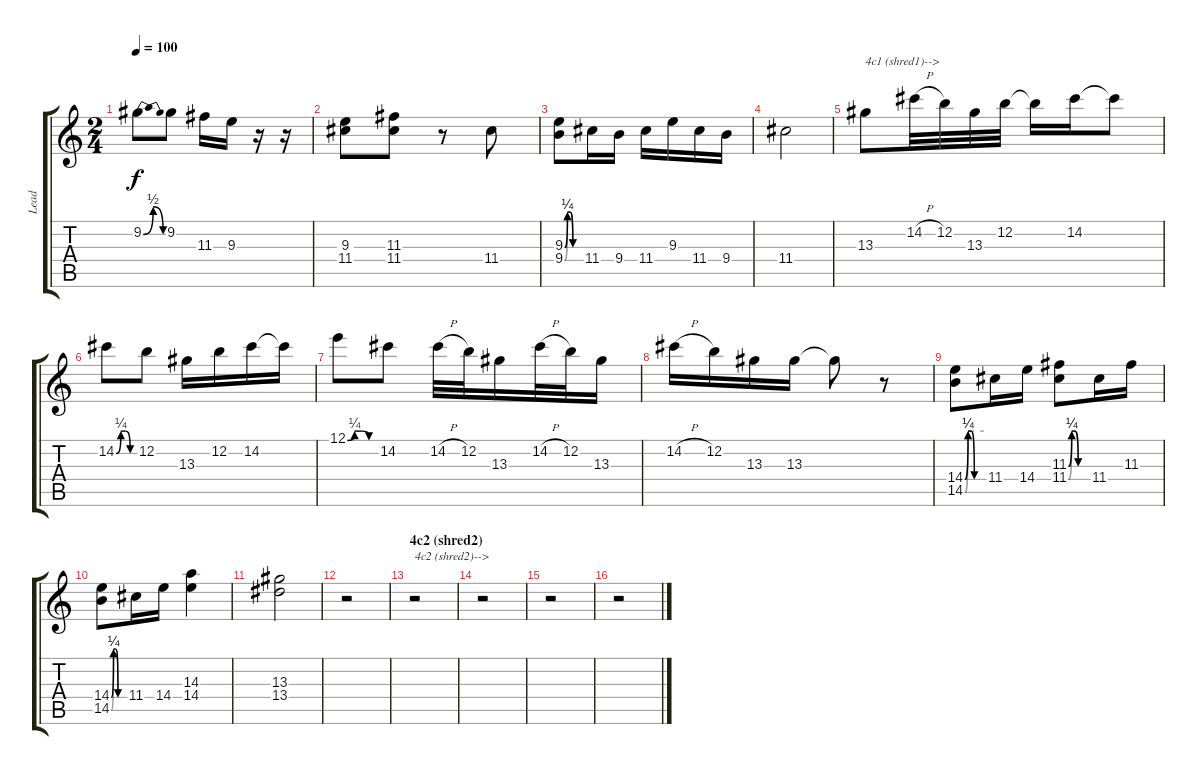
\track ("Lead" "Lead") {instrument acousticguitarsteel}
\staff {score tabs}
\tuning (E4 B3 G3 D3 A2 E2) {hide}
\ts (2 4)
\tempo 100
\clef g2
\ks c
9.2{be (bendrelease 0 0 15 2 45 2 60 0)}.8{dy f} 9.2.8 11.3.16 9.3.16 r.16 r.16 |
(9.3 11.4).8 (11.3 11.4).8 r.8 11.4.8 |
(9.3{be (custom 0 0 10 1 20 1 30 0 60 0)} 9.4{be (custom 0 0 10 1 20 1 30 0 60 0)}).8 11.4.16 9.4.16 11.4.16 9.3.16 11.4.16 9.4.16 |
11.4.2 |
13.3.8{txt "4c1 (shred1)-->"} 14.2{h}.32 12.2.32 13.3.32 12.2.32 12.2{t}.16 14.2.16 14.2{t}.8 |
14.2{be (custom 0 0 15 1 30 1 45 0 60 0)}.8 12.2.8 13.3.16 12.2.16 14.2.16 14.2{t}.16 |
12.1{be (custom 0 0 15 1 30 1 45 0 60 0)}.8 14.2.8 14.2{h}.32 12.2.32 13.3.16 14.2{h}.32 12.2.32 13.3.16 |
14.2{h}.16 12.2.16 13.3.16 13.3.16 13.3{t}.8 r.8 |
(14.4{be (custom 0 0 10 1 20 1 30 0 60 0)} 14.5{be (custom 0 0 10 1 20 1 30 1 60 1)}).8 11.4.16 14.4.16 (11.3{be (custom 0 0 10 1 20 1 30 0 60 0)} 11.4{be (custom 0 0 10 1 20 1 30 0 60 0)}).8 11.4.16 11.3.16 |
(14.4{be (custom 0 0 10 1 20 1 30 0 60 0)} 14.5{be (custom 0 0 10 1 20 1 30 0 60 0)}).8 11.4.16 14.4.16 (14.3 14.4).4 |
(13.3 13.4).2 |
r.2 |
\section ("" "4c2 (shred2)")
r.2{txt "4c2 (shred2)-->"} |
r.2 |
r.2 |
r.2
